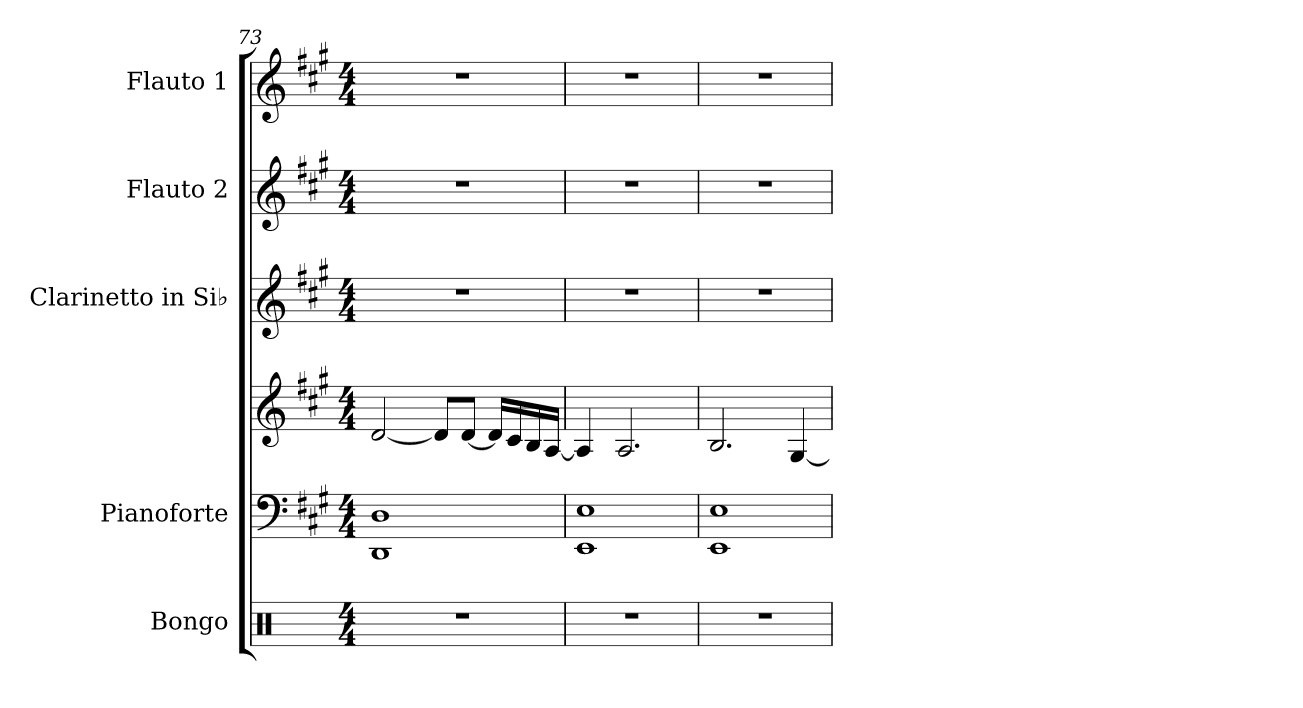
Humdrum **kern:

**kern	**kern	**kern	**kern	**kern	**kern
*part5	*part4	*part4	*part3	*part2	*part1
*staff6	*staff5	*staff4	*staff3	*staff2	*staff1
*I"Bongo	*I"Pianoforte	*	*I"Clarinetto in Si♭	*I"Flauto 2	*I"Flauto 1
*I'Bon.	*I'Pf.	*	*I'Cl. Si♭	*I'Fl.2	*I'Fl.1
*clefX	*clefF4	*clefG2	*clefG2	*clefG2	*clefG2
*	*	*	*ITrd1c2	*	*
*k[]	*k[f#c#g#]	*k[f#c#g#]	*k[f#]	*k[f#c#g#]	*k[f#c#g#]
*M4/4	*M4/4	*M4/4	*M4/4	*M4/4	*M4/4
=73	=73	=73	=73	=73	=73
1r	1DD 1D	[2d/	1r	1r	1r
.	.	8d/L]	.	.	.
.	.	[8d/J	.	.	.
.	.	16d/LL]	.	.	.
.	.	16c#/	.	.	.
.	.	16B/	.	.	.
.	.	[16A/JJ	.	.	.
=74	=74	=74	=74	=74	=74
1r	1EE 1E	4A/]	1r	1r	1r
.	.	2.A/	.	.	.
=75	=75	=75	=75	=75	=75
1r	1EE 1E	2.B/	1r	1r	1r
.	.	[4G#/	.	.	.
=	=	=	=	=	=
*-	*-	*-	*-	*-	*-
